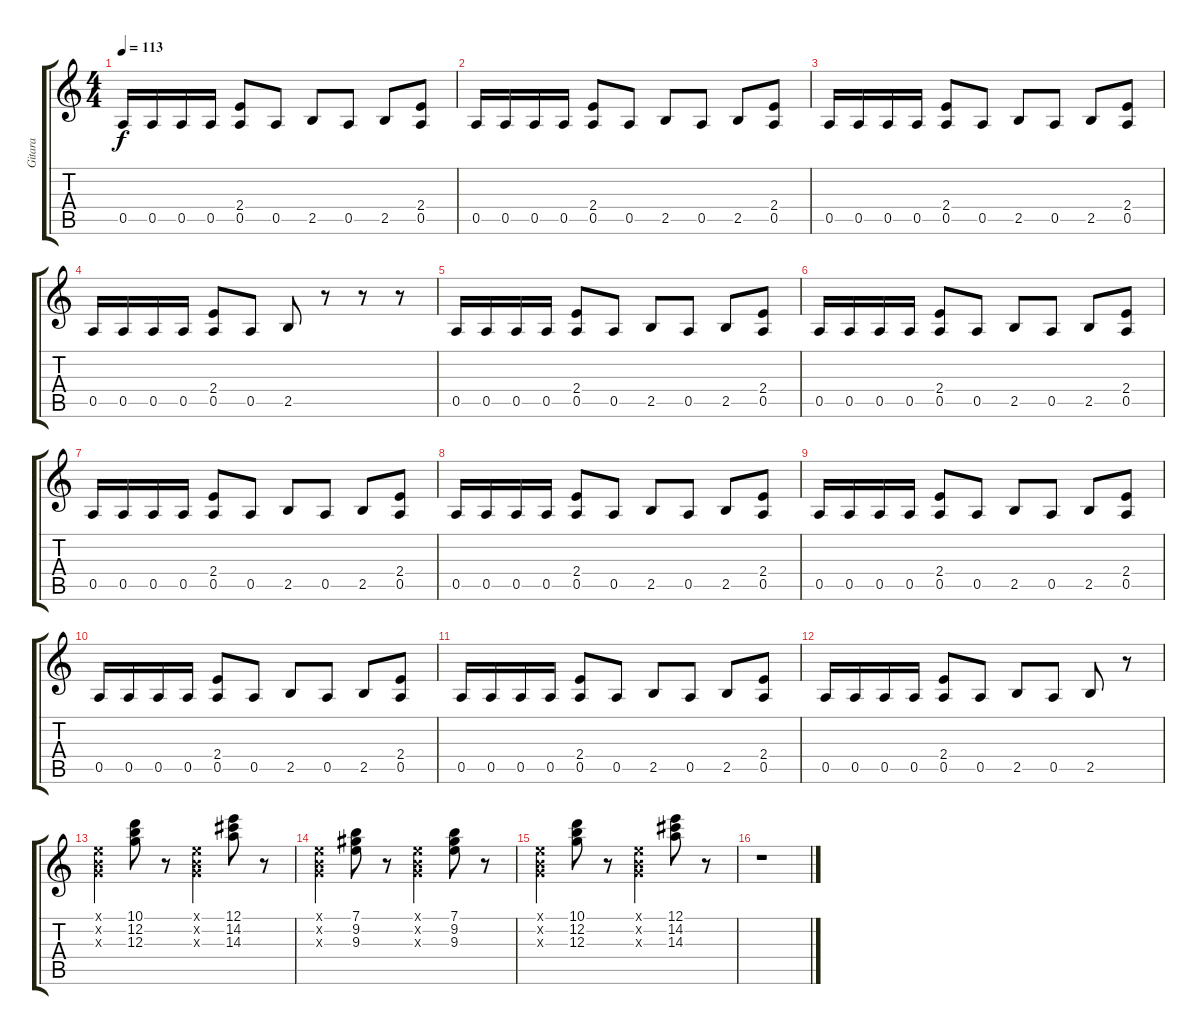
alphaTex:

\track ("Gitara" "Gitara") {instrument overdrivenguitar}
\staff {score tabs}
\tuning (E4 B3 G3 D3 A2 E2) {hide}
\ts (4 4)
\tempo 113
\clef g2
\ks c
0.5.16{dy f} 0.5.16 0.5.16 0.5.16 (2.4 0.5).8 0.5.8 2.5.8 0.5.8 2.5.8 (2.4 0.5).8 |
0.5.16 0.5.16 0.5.16 0.5.16 (2.4 0.5).8 0.5.8 2.5.8 0.5.8 2.5.8 (2.4 0.5).8 |
0.5.16 0.5.16 0.5.16 0.5.16 (2.4 0.5).8 0.5.8 2.5.8 0.5.8 2.5.8 (2.4 0.5).8 |
0.5.16 0.5.16 0.5.16 0.5.16 (2.4 0.5).8 0.5.8 2.5.8 r.8 r.8 r.8 |
0.5.16 0.5.16 0.5.16 0.5.16 (2.4 0.5).8 0.5.8 2.5.8 0.5.8 2.5.8 (2.4 0.5).8 |
0.5.16 0.5.16 0.5.16 0.5.16 (2.4 0.5).8 0.5.8 2.5.8 0.5.8 2.5.8 (2.4 0.5).8 |
0.5.16 0.5.16 0.5.16 0.5.16 (2.4 0.5).8 0.5.8 2.5.8 0.5.8 2.5.8 (2.4 0.5).8 |
0.5.16 0.5.16 0.5.16 0.5.16 (2.4 0.5).8 0.5.8 2.5.8 0.5.8 2.5.8 (2.4 0.5).8 |
0.5.16 0.5.16 0.5.16 0.5.16 (2.4 0.5).8 0.5.8 2.5.8 0.5.8 2.5.8 (2.4 0.5).8 |
0.5.16 0.5.16 0.5.16 0.5.16 (2.4 0.5).8 0.5.8 2.5.8 0.5.8 2.5.8 (2.4 0.5).8 |
0.5.16 0.5.16 0.5.16 0.5.16 (2.4 0.5).8 0.5.8 2.5.8 0.5.8 2.5.8 (2.4 0.5).8 |
0.5.16 0.5.16 0.5.16 0.5.16 (2.4 0.5).8 0.5.8 2.5.8 0.5.8 2.5.8 r.8 |
(0.1{x} 0.2{x} 0.3{x}).4 (10.1 12.2 12.3).8 r.8 (0.1{x} 0.2{x} 0.3{x}).4 (12.1 14.2 14.3).8 r.8 |
(0.1{x} 0.2{x} 0.3{x}).4 (7.1 9.2 9.3).8 r.8 (0.1{x} 0.2{x} 0.3{x}).4 (7.1 9.2 9.3).8 r.8 |
(0.1{x} 0.2{x} 0.3{x}).4 (10.1 12.2 12.3).8 r.8 (0.1{x} 0.2{x} 0.3{x}).4 (12.1 14.2 14.3).8 r.8 |
r.1
